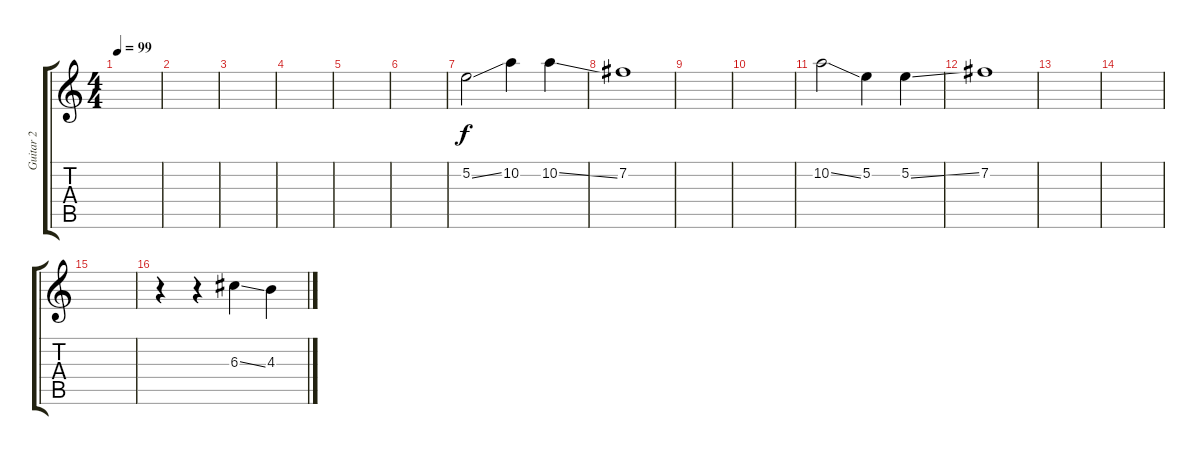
\track ("Guitar 2" "Guitar 2") {instrument overdrivenguitar}
\staff {score tabs}
\tuning (E4 B3 G3 D3 A2 E2) {hide}
\ts (4 4)
\tempo 99
\clef g2
\ks c
|
|
|
|
|
|
5.2{ss}.2 10.2.4 10.2{ss}.4 |
7.2.1 |
|
|
10.2{ss}.2 5.2.4 5.2{ss}.4 |
7.2.1 |
|
|
|
r.4 r.4 6.3{ss}.4 4.3{ss}.4
